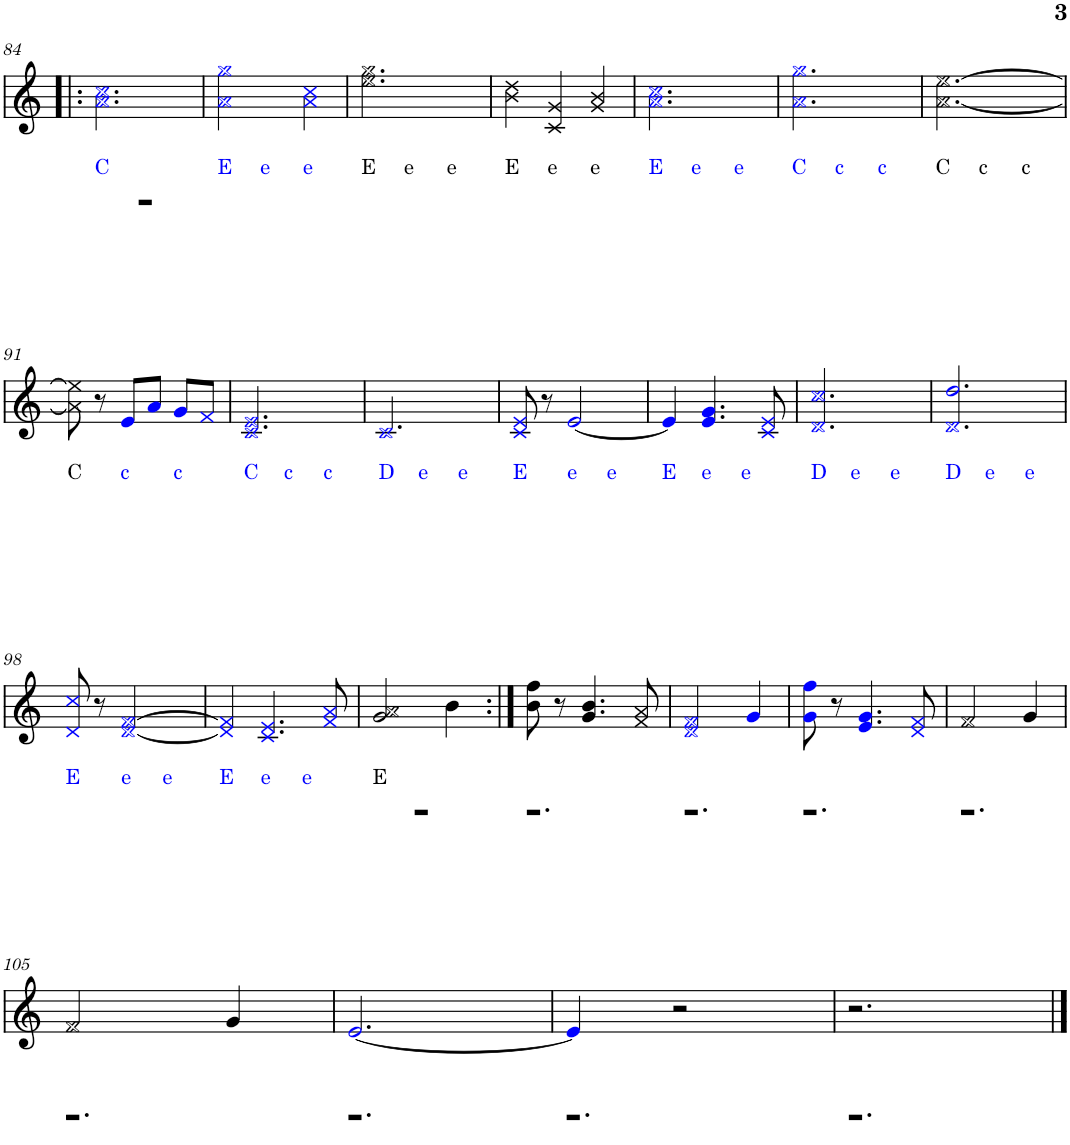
**kern	**kern	**kern
*part3	*part2	*part1
*staff3	*staff2	*staff1
*I"Akkordeon	*I"Akkordeon	*I"Akkordeon
!!LO:PB:g=z
*clefG2	*clefF4	*clefG2
*k[]	*k[]	*k[]
*M3/4	*M3/4	*M3/4
=84!|:	=84!|:	=84!|:
!LO:TX:a:color=#0000FF:t=C	!	!
4ryy	4DD	2.ai\ 2.cci\
2r	2r	.
=85	=85	=85
!LO:TX:a:color=#0000FF:t=E	!	!
4ryy	4CC	2ai\ 2ggi\
!LO:TX:a:color=#0000FF:t=e	!	!
4ryy	4C	.
!LO:TX:a:color=#0000FF:t=e	!	!
4ryy	4C	4ai\ 4cci\
=86	=86	=86
!LO:TX:a:t=E	!	!
4ryy	4BBB	2.ee\ 2.gg\
!LO:TX:a:t=e	!	!
4ryy	4BB	.
!LO:TX:a:t=e	!	!
4ryy	4BB	.
=87	=87	=87
!LO:TX:a:t=E	!	!
4ryy	4BBB	4b\ 4dd\
!LO:TX:a:t=e	!	!
4ryy	4BB	4c/ 4g/
!LO:TX:a:t=e	!	!
4ryy	4BB	4g/ 4b/
=88	=88	=88
!LO:TX:a:color=#0000FF:t=E	!	!
4ryy	4CC	2.ai\ 2.cci\
!LO:TX:a:color=#0000FF:t=e	!	!
4ryy	4C	.
!LO:TX:a:color=#0000FF:t=e	!	!
4ryy	4C	.
=89	=89	=89
!LO:TX:a:color=#0000FF:t=C	!	!
4ryy	4DD	2.ai\ 2.ggi\
!LO:TX:a:color=#0000FF:t=c	!	!
4ryy	4D	.
!LO:TX:a:color=#0000FF:t=c	!	!
4ryy	4D	.
=90	=90	=90
!LO:TX:a:t=C	!	!
4ryy	4GG	[2.a\ [2.ee\
!LO:TX:a:t=c	!	!
4ryy	4G	.
!LO:TX:a:t=c	!	!
4ryy	4G	.
!!LO:LB:g=z
=91	=91	=91
!LO:TX:a:t=C	!	!
4ryy	4GG	8a\] 8ee\]
.	.	8r
!LO:TX:a:color=#0000FF:t=c	!	!
4ryy	4D	8ei/L
.	.	8ai/J
!LO:TX:a:color=#0000FF:t=c	!	!
4ryy	4D	8gi/L
.	.	8fi/J
=92	=92	=92
!LO:TX:a:color=#0000FF:t=C	!	!
4ryy	4DD	2.ci/ 2.ei/
!LO:TX:a:color=#0000FF:t=c	!	!
4ryy	4D	.
!LO:TX:a:color=#0000FF:t=c	!	!
4ryy	4D	.
=93	=93	=93
!LO:TX:a:color=#0000FF:t=D	!	!
4ryy	4GG	2.ci/
!LO:TX:a:color=#0000FF:t=e	!	!
4ryy	4C	.
!LO:TX:a:color=#0000FF:t=e	!	!
4ryy	4C	.
=94	=94	=94
!LO:TX:a:color=#0000FF:t=E	!	!
4ryy	4CC	8ci/ 8ei/
.	.	8r
!LO:TX:a:color=#0000FF:t=e	!	!
4ryy	4C	[2ei/
!LO:TX:a:color=#0000FF:t=e	!	!
4ryy	4C	.
=95	=95	=95
!LO:TX:a:color=#0000FF:t=E	!	!
4ryy	4CC	4ei/]
!LO:TX:a:color=#0000FF:t=e	!	!
4ryy	4C	4.ei/ 4.gi/
!LO:TX:a:color=#0000FF:t=e	!	!
4ryy	4C	.
.	.	8ci/ 8ei/
=96	=96	=96
!LO:TX:a:color=#0000FF:t=D	!	!
4ryy	4GG	2.di/ 2.cci/
!LO:TX:a:color=#0000FF:t=e	!	!
4ryy	4C	.
!LO:TX:a:color=#0000FF:t=e	!	!
4ryy	4C	.
=97	=97	=97
!LO:TX:a:color=#0000FF:t=D	!	!
4ryy	4GG	2.di/ 2.ddi/
!LO:TX:a:color=#0000FF:t=e	!	!
4ryy	4C	.
!LO:TX:a:color=#0000FF:t=e	!	!
4ryy	4C	.
!!LO:LB:g=z
=98	=98	=98
!LO:TX:a:color=#0000FF:t=E	!	!
4ryy	4CC	8di/ 8cci/
.	.	8r
!LO:TX:a:color=#0000FF:t=e	!	!
4ryy	4C	[2di/ [2fi/
!LO:TX:a:color=#0000FF:t=e	!	!
4ryy	4C	.
=99	=99	=99
!LO:TX:a:color=#0000FF:t=E	!	!
4ryy	4CC	4di/] 4fi/]
!LO:TX:a:color=#0000FF:t=e	!	!
4ryy	4C	4.ci/ 4.ei/
!LO:TX:a:color=#0000FF:t=e	!	!
4ryy	4C	.
.	.	8fi/ 8ai/
=100	=100	=100
!LO:TX:a:t=E	!	!
4ryy	4BBB	2g/ 2a/
2r	2r	.
.	.	4b\
=101:|!	=101:|!	=101:|!
!	!LO:N:vis=2	!
2.r	2.r	8b\ 8ff\
.	.	8r
.	.	4.g/ 4.b/
.	.	8f/ 8a/
=102	=102	=102
!	!LO:N:vis=2	!
2.r	2.r	2di/ 2fi/
.	.	4gi/
=103	=103	=103
!	!LO:N:vis=2	!
2.r	2.r	8gi\ 8ffi\
.	.	8r
.	.	4.ei/ 4.gi/
.	.	8di/ 8fi/
=104	=104	=104
!	!LO:N:vis=2	!
2.r	2.r	2f/
.	.	4g/
!!LO:LB:g=z
=105	=105	=105
!	!LO:N:vis=2	!
2.r	2.r	2f/
.	.	4g/
=106	=106	=106
!	!LO:N:vis=2	!
2.r	2.r	[2.ei/
=107	=107	=107
!	!LO:N:vis=2	!
2.r	2.r	4ei/]
.	.	2r
=108	=108	=108
!	!LO:N:vis=2	!
2.r	2.r	2.r
==	==	==
*-	*-	*-
